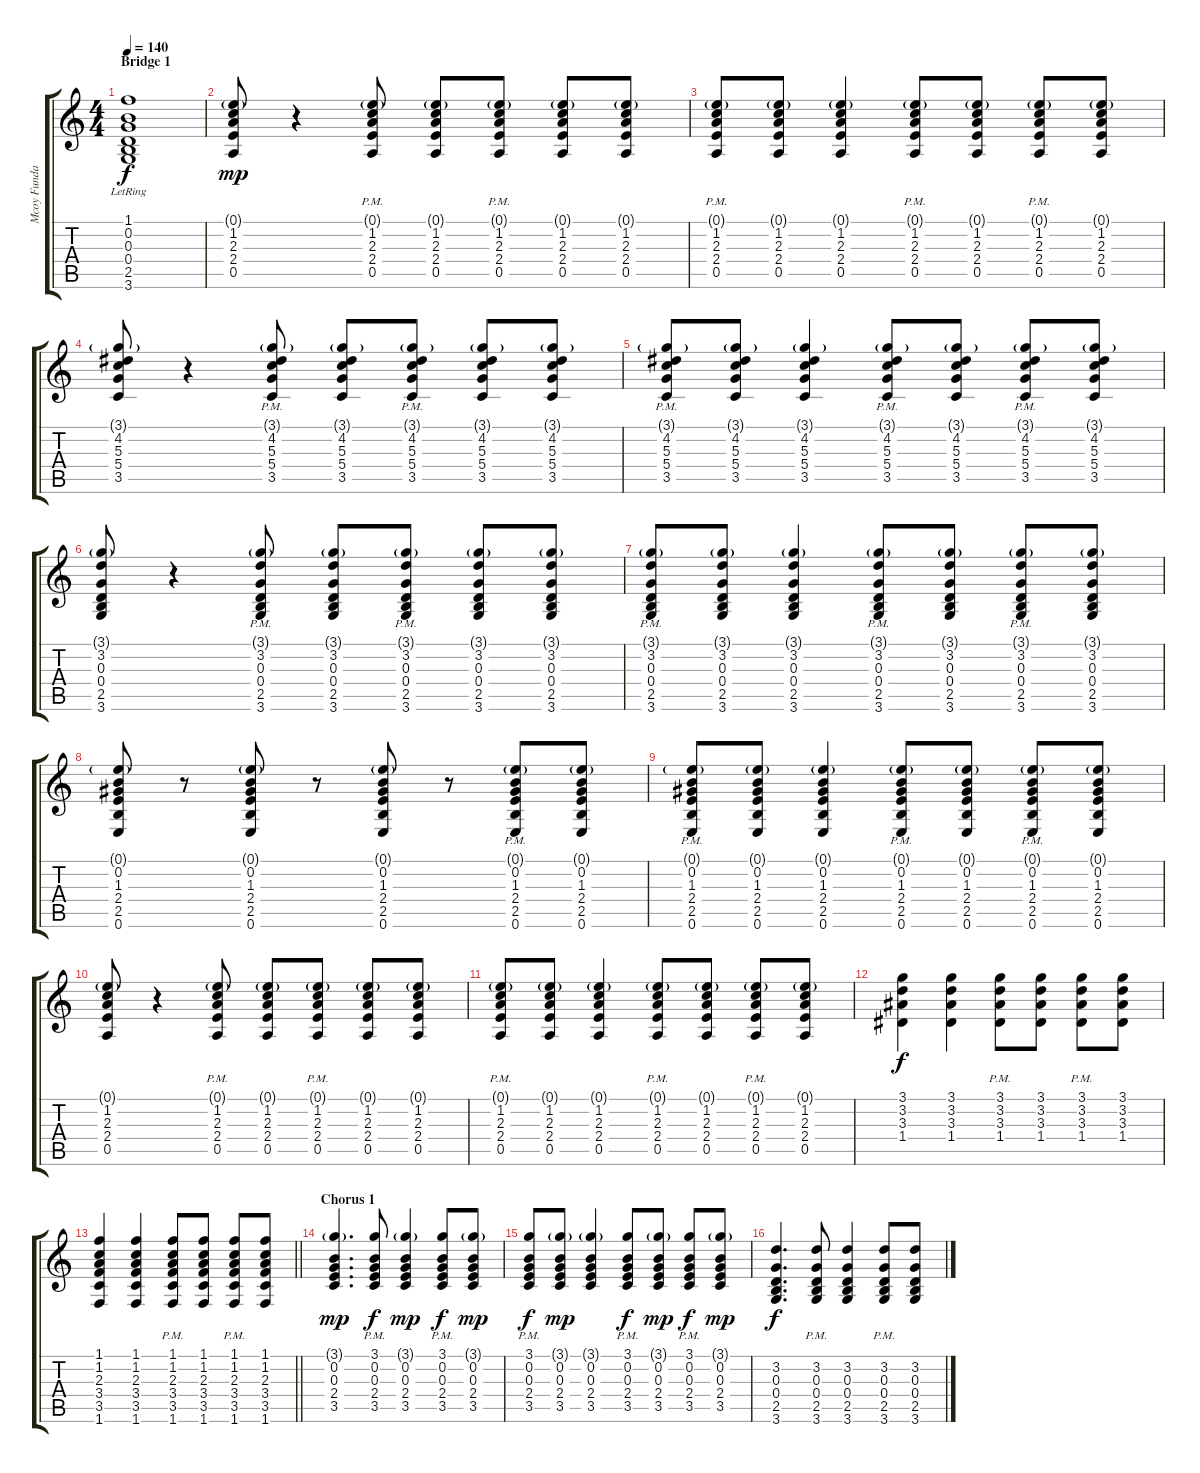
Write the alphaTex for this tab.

\track ("Mcoy Fundales(Rhythm)" "Mcoy Funda") {instrument acousticguitarsteel}
\staff {score tabs}
\tuning (E4 B3 G3 D3 A2 E2) {hide}
\ts (4 4)
\section ("" "Bridge 1")
\tempo 140
\clef g2
\ks c
(1.1 0.2{lr} 0.3{lr} 0.4{lr} 2.5{lr} 3.6{lr}).1{dy f} |
(0.1{g} 1.2 2.3 2.4 0.5).8{dy mp} r.4 (0.1{g pm} 1.2{pm} 2.3{pm} 2.4{pm} 0.5{pm}).8 (0.1{g} 1.2 2.3 2.4 0.5).8 (0.1{g pm} 1.2{pm} 2.3{pm} 2.4{pm} 0.5{pm}).8 (0.1{g} 1.2 2.3 2.4 0.5).8 (0.1{g} 1.2 2.3 2.4 0.5).8 |
(0.1{g pm} 1.2{pm} 2.3{pm} 2.4{pm} 0.5{pm}).8 (0.1{g} 1.2 2.3 2.4 0.5).8 (0.1{g} 1.2 2.3 2.4 0.5).4 (0.1{g pm} 1.2{pm} 2.3{pm} 2.4{pm} 0.5{pm}).8 (0.1{g} 1.2 2.3 2.4 0.5).8 (0.1{g pm} 1.2{pm} 2.3{pm} 2.4{pm} 0.5{pm}).8 (0.1{g} 1.2 2.3 2.4 0.5).8 |
(3.1{g} 4.2 5.3 5.4 3.5).8 r.4 (3.1{g pm} 4.2{pm} 5.3{pm} 5.4{pm} 3.5{pm}).8 (3.1{g} 4.2 5.3 5.4 3.5).8 (3.1{g pm} 4.2{pm} 5.3{pm} 5.4{pm} 3.5{pm}).8 (3.1{g} 4.2 5.3 5.4 3.5).8 (3.1{g} 4.2 5.3 5.4 3.5).8 |
(3.1{g pm} 4.2{pm} 5.3{pm} 5.4{pm} 3.5{pm}).8 (3.1{g} 4.2 5.3 5.4 3.5).8 (3.1{g} 4.2 5.3 5.4 3.5).4 (3.1{g pm} 4.2{pm} 5.3{pm} 5.4{pm} 3.5{pm}).8 (3.1{g} 4.2 5.3 5.4 3.5).8 (3.1{g pm} 4.2{pm} 5.3{pm} 5.4{pm} 3.5{pm}).8 (3.1{g} 4.2 5.3 5.4 3.5).8 |
(3.1{g} 3.2 0.3 0.4 2.5 3.6).8 r.4 (3.1{g} 3.2{pm} 0.3{pm} 0.4{pm} 2.5{pm} 3.6{pm}).8 (3.1{g} 3.2 0.3 0.4 2.5 3.6).8 (3.1{g} 3.2{pm} 0.3{pm} 0.4{pm} 2.5{pm} 3.6{pm}).8 (3.1{g} 3.2 0.3 0.4 2.5 3.6).8 (3.1{g} 3.2 0.3 0.4 2.5 3.6).8 |
(3.1{g} 3.2{pm} 0.3{pm} 0.4{pm} 2.5{pm} 3.6{pm}).8 (3.1{g} 3.2 0.3 0.4 2.5 3.6).8 (3.1{g} 3.2 0.3 0.4 2.5 3.6).4 (3.1{g} 3.2{pm} 0.3{pm} 0.4{pm} 2.5{pm} 3.6{pm}).8 (3.1{g} 3.2 0.3 0.4 2.5 3.6).8 (3.1{g} 3.2{pm} 0.3{pm} 0.4{pm} 2.5{pm} 3.6{pm}).8 (3.1{g} 3.2 0.3 0.4 2.5 3.6).8 |
(0.1{g} 0.2 1.3 2.4 2.5 0.6).8 r.8 (0.1{g} 0.2 1.3 2.4 2.5 0.6).8 r.8 (0.1{g} 0.2 1.3 2.4 2.5 0.6).8 r.8 (0.1{g} 0.2{pm} 1.3{pm} 2.4{pm} 2.5{pm} 0.6{pm}).8 (0.1{g} 0.2 1.3 2.4 2.5 0.6).8 |
(0.1{g} 0.2{pm} 1.3{pm} 2.4{pm} 2.5{pm} 0.6{pm}).8 (0.1{g} 0.2 1.3 2.4 2.5 0.6).8 (0.1{g} 0.2 1.3 2.4 2.5 0.6).4 (0.1{g} 0.2{pm} 1.3{pm} 2.4{pm} 2.5{pm} 0.6{pm}).8 (0.1{g} 0.2 1.3 2.4 2.5 0.6).8 (0.1{g} 0.2{pm} 1.3{pm} 2.4{pm} 2.5{pm} 0.6{pm}).8 (0.1{g} 0.2 1.3 2.4 2.5 0.6).8 |
(0.1{g} 1.2 2.3 2.4 0.5).8 r.4 (0.1{g pm} 1.2{pm} 2.3{pm} 2.4{pm} 0.5{pm}).8 (0.1{g} 1.2 2.3 2.4 0.5).8 (0.1{g pm} 1.2{pm} 2.3{pm} 2.4{pm} 0.5{pm}).8 (0.1{g} 1.2 2.3 2.4 0.5).8 (0.1{g} 1.2 2.3 2.4 0.5).8 |
(0.1{g pm} 1.2{pm} 2.3{pm} 2.4{pm} 0.5{pm}).8 (0.1{g} 1.2 2.3 2.4 0.5).8 (0.1{g} 1.2 2.3 2.4 0.5).4 (0.1{g pm} 1.2{pm} 2.3{pm} 2.4{pm} 0.5{pm}).8 (0.1{g} 1.2 2.3 2.4 0.5).8 (0.1{g pm} 1.2{pm} 2.3{pm} 2.4{pm} 0.5{pm}).8 (0.1{g} 1.2 2.3 2.4 0.5).8 |
(3.1 3.2 3.3 1.4).4{dy f} (3.1 3.2 3.3 1.4).4 (3.1{pm} 3.2{pm} 3.3{pm} 1.4{pm}).8 (3.1 3.2 3.3 1.4).8 (3.1{pm} 3.2{pm} 3.3{pm} 1.4{pm}).8 (3.1 3.2 3.3 1.4).8 |
\barLineRight lightlight
(1.1 1.2 2.3 3.4 3.5 1.6).4 (1.1 1.2 2.3 3.4 3.5 1.6).4 (1.1{pm} 1.2{pm} 2.3{pm} 3.4{pm} 3.5{pm} 1.6{pm}).8 (1.1 1.2 2.3 3.4 3.5 1.6).8 (1.1{pm} 1.2{pm} 2.3{pm} 3.4{pm} 3.5{pm} 1.6{pm}).8 (1.1 1.2 2.3 3.4 3.5 1.6).8 |
\section ("" "Chorus 1")
(3.1{g} 0.2 0.3 2.4 3.5).4{d dy mp} (3.1{pm} 0.2{pm} 0.3{pm} 2.4{pm} 3.5{pm}).8{dy f} (3.1{g} 0.2 0.3 2.4 3.5).4{dy mp} (3.1{pm} 0.2{pm} 0.3{pm} 2.4{pm} 3.5{pm}).8{dy f} (3.1{g} 0.2 0.3 2.4 3.5).8{dy mp} |
(3.1{pm} 0.2{pm} 0.3{pm} 2.4{pm} 3.5{pm}).8{dy f} (3.1{g} 0.2 0.3 2.4 3.5).8{dy mp} (3.1{g} 0.2 0.3 2.4 3.5).4 (3.1{pm} 0.2{pm} 0.3{pm} 2.4{pm} 3.5{pm}).8{dy f} (3.1{g} 0.2 0.3 2.4 3.5).8{dy mp} (3.1{pm} 0.2{pm} 0.3{pm} 2.4{pm} 3.5{pm}).8{dy f} (3.1{g} 0.2 0.3 2.4 3.5).8{dy mp} |
(3.2 0.3 0.4 2.5 3.6).4{d dy f} (3.2{pm} 0.3{pm} 0.4{pm} 2.5{pm} 3.6{pm}).8 (3.2 0.3 0.4 2.5 3.6).4 (3.2{pm} 0.3{pm} 0.4{pm} 2.5{pm} 3.6{pm}).8 (3.2 0.3 0.4 2.5 3.6).8
